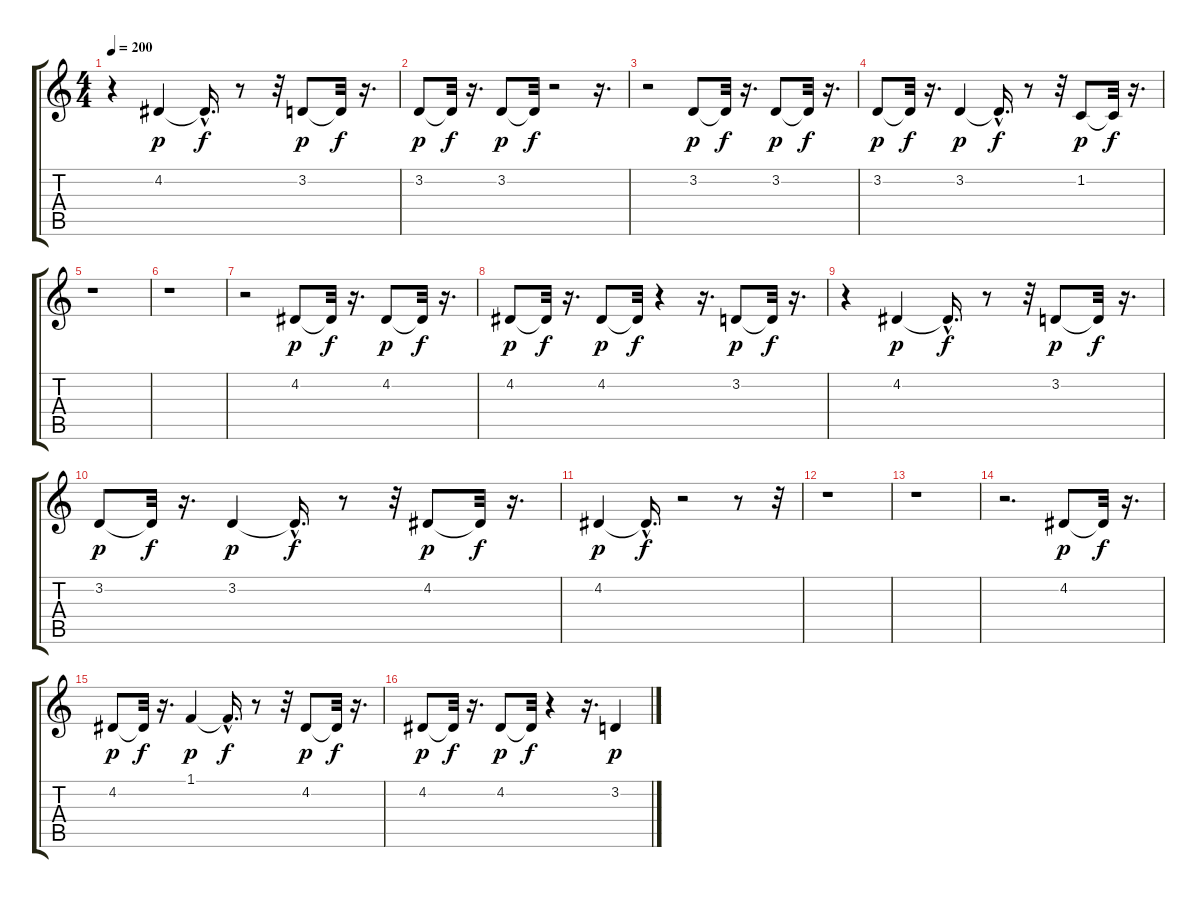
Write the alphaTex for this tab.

\track "" {instrument clarinet}
\staff {score tabs}
\tuning (E4 B3 G3 D3 A2 E2) {hide}
\ts (4 4)
\tempo 200
\clef g2
\ks c
r.4{dy f} 4.2.4{dy p} 4.2{hac t}.16{d dy f} r.8 r.32 3.2.8{dy p} 3.2{t}.32{dy f} r.16{d} |
3.2.8{dy p} 3.2{t}.32{dy f} r.16{d} 3.2.8{dy p} 3.2{t}.32{dy f} r.2 r.16{d} |
r.2 3.2.8{dy p} 3.2{t}.32{dy f} r.16{d} 3.2.8{dy p} 3.2{t}.32{dy f} r.16{d} |
3.2.8{dy p} 3.2{t}.32{dy f} r.16{d} 3.2.4{dy p} 3.2{hac t}.16{d dy f} r.8 r.32 1.2.8{dy p} 1.2{t}.32{dy f} r.16{d} |
r.1 |
r.1 |
r.2 4.2.8{dy p} 4.2{t}.32{dy f} r.16{d} 4.2.8{dy p} 4.2{t}.32{dy f} r.16{d} |
4.2.8{dy p} 4.2{t}.32{dy f} r.16{d} 4.2.8{dy p} 4.2{t}.32{dy f} r.4 r.16{d} 3.2.8{dy p} 3.2{t}.32{dy f} r.16{d} |
r.4 4.2.4{dy p} 4.2{hac t}.16{d dy f} r.8 r.32 3.2.8{dy p} 3.2{t}.32{dy f} r.16{d} |
3.2.8{dy p} 3.2{t}.32{dy f} r.16{d} 3.2.4{dy p} 3.2{hac t}.16{d dy f} r.8 r.32 4.2.8{dy p} 4.2{t}.32{dy f} r.16{d} |
4.2.4{dy p} 4.2{hac t}.16{d dy f} r.2 r.8 r.32 |
r.1 |
r.1 |
r.2{d} 4.2.8{dy p} 4.2{t}.32{dy f} r.16{d} |
4.2.8{dy p} 4.2{t}.32{dy f} r.16{d} 1.1.4{dy p} 1.1{hac t}.16{d dy f} r.8 r.32 4.2.8{dy p} 4.2{t}.32{dy f} r.16{d} |
4.2.8{dy p} 4.2{t}.32{dy f} r.16{d} 4.2.8{dy p} 4.2{t}.32{dy f} r.4 r.16{d} 3.2.4{dy p}
